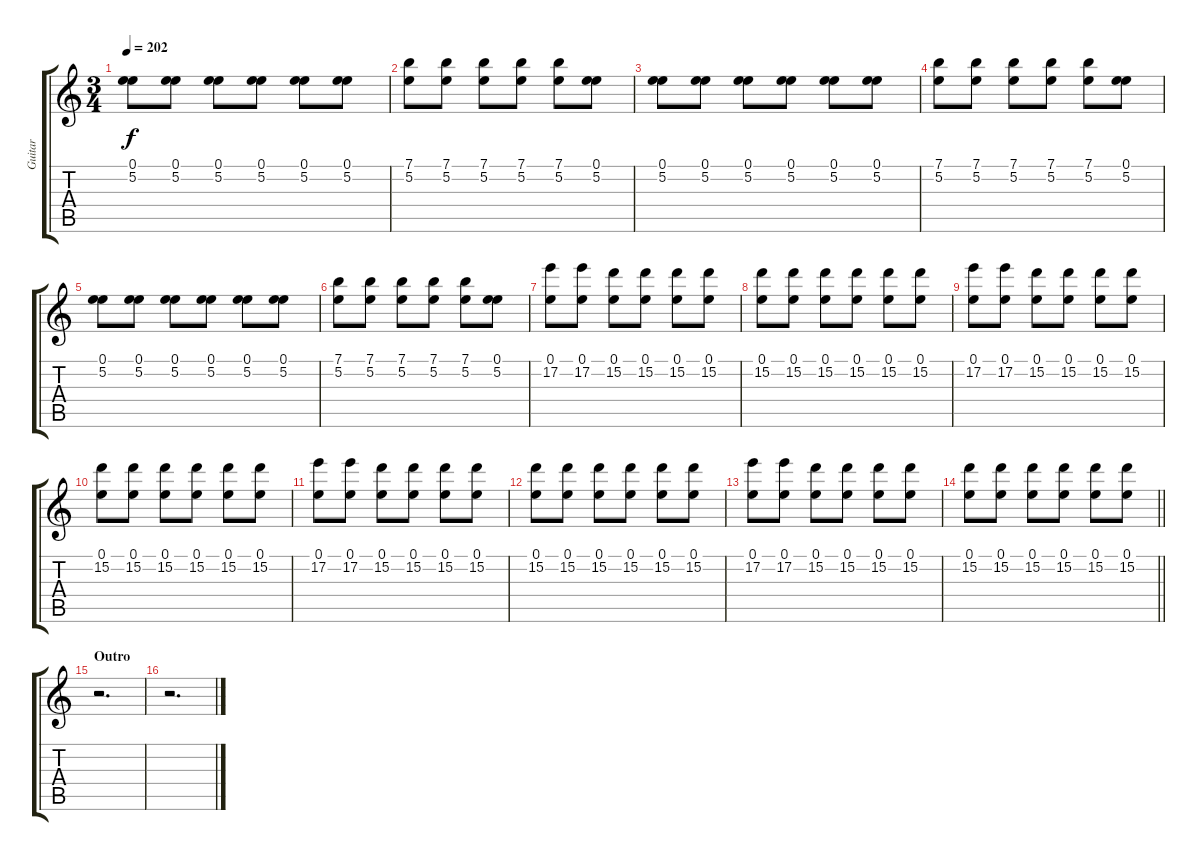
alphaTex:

\track ("Guitar" "Guitar") {instrument distortionguitar}
\staff {score tabs}
\tuning (E4 B3 G3 D3 A2 D2) {hide}
\ts (3 4)
\tempo 202
\clef g2
\ks c
(0.1 5.2).8{dy f} (0.1 5.2).8 (0.1 5.2).8 (0.1 5.2).8 (0.1 5.2).8 (0.1 5.2).8 |
(7.1 5.2).8 (7.1 5.2).8 (7.1 5.2).8 (7.1 5.2).8 (7.1 5.2).8 (0.1 5.2).8 |
(0.1 5.2).8 (0.1 5.2).8 (0.1 5.2).8 (0.1 5.2).8 (0.1 5.2).8 (0.1 5.2).8 |
(7.1 5.2).8 (7.1 5.2).8 (7.1 5.2).8 (7.1 5.2).8 (7.1 5.2).8 (0.1 5.2).8 |
(0.1 5.2).8 (0.1 5.2).8 (0.1 5.2).8 (0.1 5.2).8 (0.1 5.2).8 (0.1 5.2).8 |
(7.1 5.2).8 (7.1 5.2).8 (7.1 5.2).8 (7.1 5.2).8 (7.1 5.2).8 (0.1 5.2).8 |
(0.1 17.2).8 (0.1 17.2).8 (0.1 15.2).8 (0.1 15.2).8 (0.1 15.2).8 (0.1 15.2).8 |
(0.1 15.2).8 (0.1 15.2).8 (0.1 15.2).8 (0.1 15.2).8 (0.1 15.2).8 (0.1 15.2).8 |
(0.1 17.2).8 (0.1 17.2).8 (0.1 15.2).8 (0.1 15.2).8 (0.1 15.2).8 (0.1 15.2).8 |
(0.1 15.2).8 (0.1 15.2).8 (0.1 15.2).8 (0.1 15.2).8 (0.1 15.2).8 (0.1 15.2).8 |
(0.1 17.2).8 (0.1 17.2).8 (0.1 15.2).8 (0.1 15.2).8 (0.1 15.2).8 (0.1 15.2).8 |
(0.1 15.2).8 (0.1 15.2).8 (0.1 15.2).8 (0.1 15.2).8 (0.1 15.2).8 (0.1 15.2).8 |
(0.1 17.2).8 (0.1 17.2).8 (0.1 15.2).8 (0.1 15.2).8 (0.1 15.2).8 (0.1 15.2).8 |
\barLineRight lightlight
(0.1 15.2).8 (0.1 15.2).8 (0.1 15.2).8 (0.1 15.2).8 (0.1 15.2).8 (0.1 15.2).8 |
\section ("" "Outro")
r.2{d} |
r.2{d}
